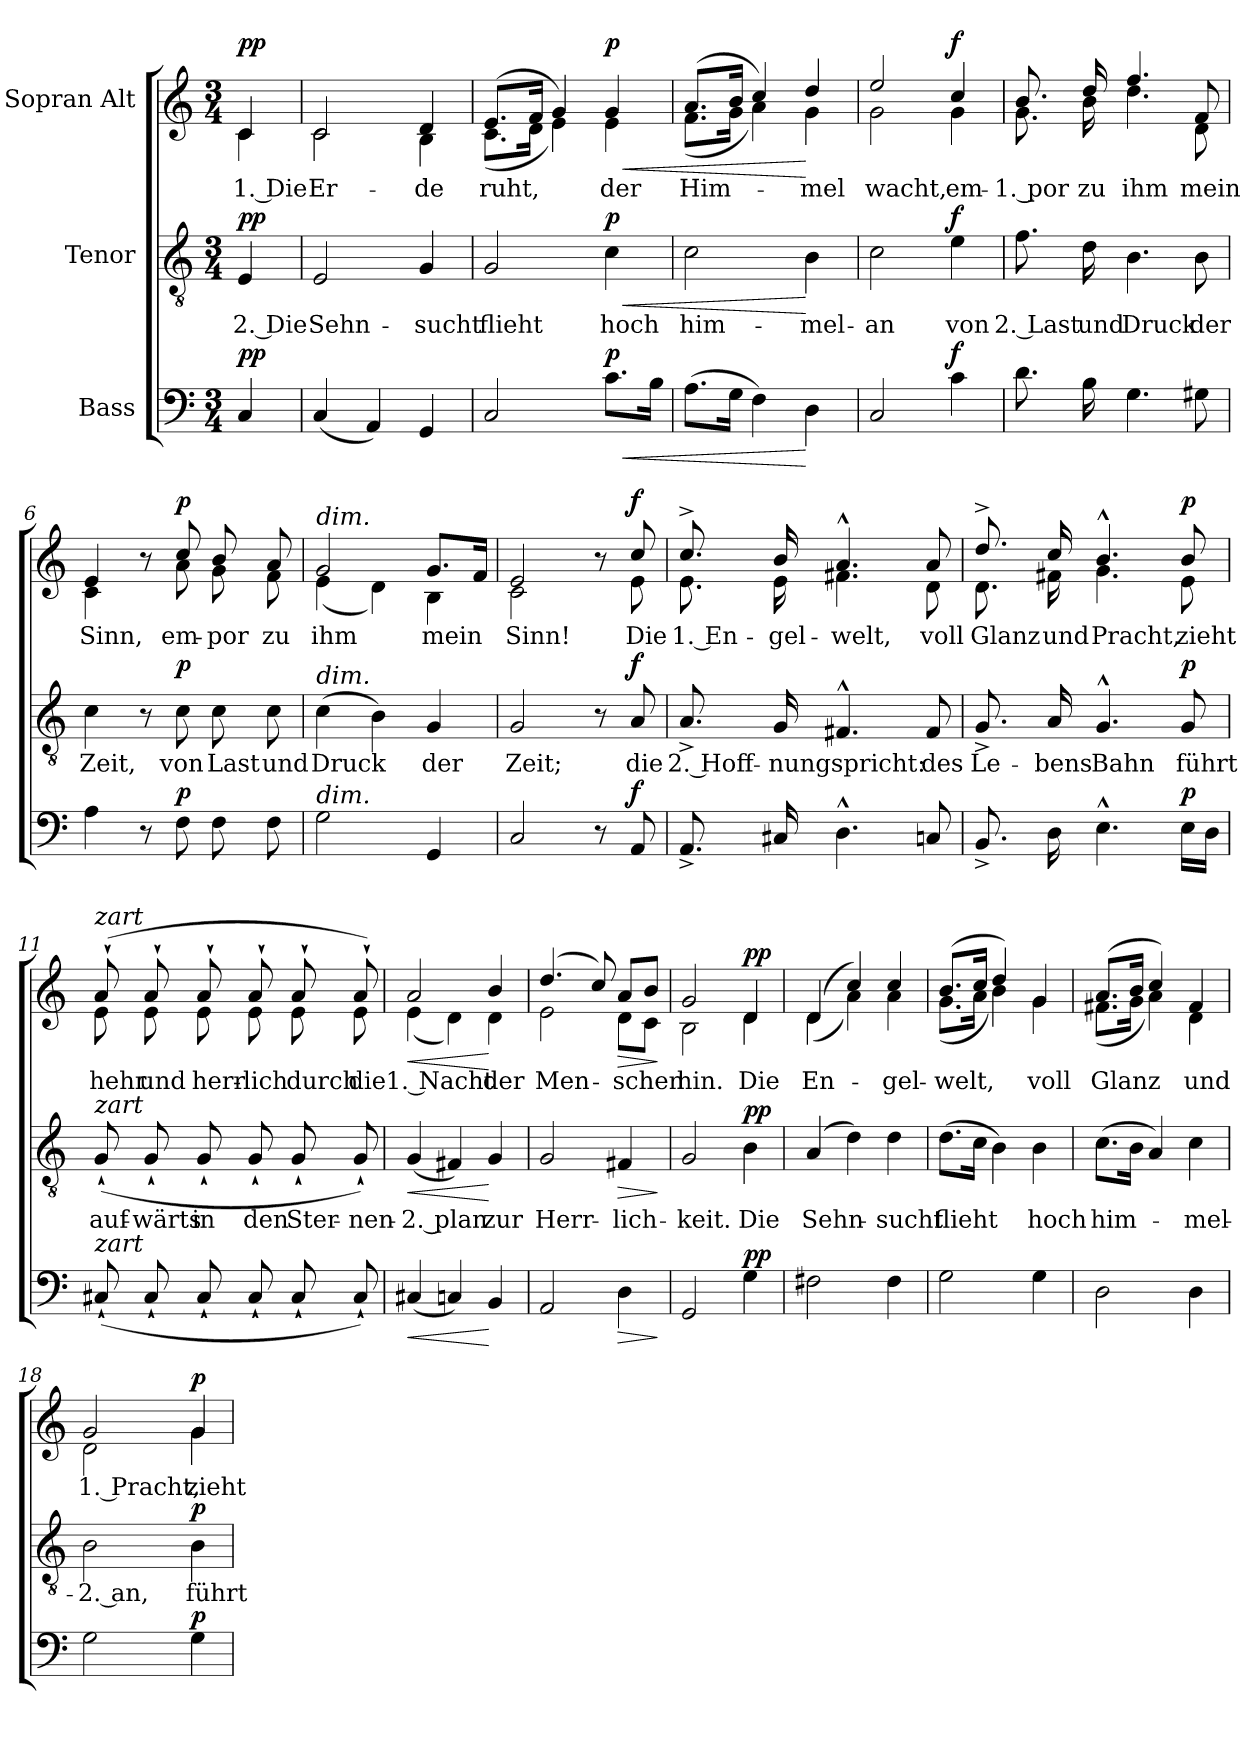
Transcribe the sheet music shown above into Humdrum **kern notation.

**kern	**dynam	**kern	**text	**dynam	**kern	**text	**dynam
*part3	*part3	*part2	*part2	*part2	*part1	*part1	*part1
*staff3	*staff3	*staff2	*staff2	*staff2	*staff1	*staff1	*staff1
*I"Bass	*	*I"Tenor	*	*	*I"Sopran Alt	*	*
*clefF4	*	*clefGv2	*	*	*clefG2	*	*
*k[]	*	*k[]	*	*	*k[]	*	*
*M3/4	*	*M3/4	*	*	*M3/4	*	*
=	=	=	=	=	=	=	=
!	!	!	!	!	!LO:TX:a:B:t=Mäßig	!	!
!	!LO:DY:a	!	!LO:LY:b	!LO:DY:a	!	!LO:LY:b	!LO:DY:a
*	*	*	*	*	*^	*	*
4C/	pp	4E/	2. Die	pp	4c/	4c\	1. Die	pp
=1	=1	=1	=1	=1	=1	=1	=1	=1
!	!	!	!LO:LY:b	!	!	!	!LO:LY:b	!
(4C/	.	2E/	Sehn-	.	2c/	2c\	Er-	.
4AA/)	.	.	.	.	.	.	.	.
!	!	!	!LO:LY:b	!	!	!	!LO:LY:b	!
4GG/	.	4G/	-sucht	.	4d/	4B\	-de	.
=2	=2	=2	=2	=2	=2	=2	=2	=2
!	!	!	!LO:LY:b	!	!	!	!LO:LY:b	!
2C/	.	2G/	flieht	.	(8.e/L	(8.c\L	ruht,	.
.	.	.	.	.	16f/Jk	16d\Jk	.	.
.	.	.	.	.	4g/)	4e\)	.	.
!	!LO:HP:b	!	!LO:LY:b	!LO:HP:b	!	!	!LO:LY:b	!LO:HP:b
!	!LO:DY:n=1:a	!	!	!LO:DY:n=1:a	!	!	!	!LO:DY:n=1:a
8.c\L	< p	4c\	hoch	< p	4g/	4e\	der	< p
16B\Jk	.	.	.	.	.	.	.	.
=3	=3	=3	=3	=3	=3	=3	=3	=3
!	!	!	!LO:LY:b	!	!	!	!LO:LY:b	!
(8.A\L	.	2c\	him-	.	(8.a/L	(8.f\L	Him-	.
16G\Jk	.	.	.	.	16b/Jk	16g\Jk	.	.
4F\)	.	.	.	.	4cc/)	4a\)	.	.
!	!	!	!LO:LY:b	!	!	!	!LO:LY:b	!
4D\	[	4B\	-mel-	[	4dd/	4g\	-mel	[
=4	=4	=4	=4	=4	=4	=4	=4	=4
!	!	!	!LO:LY:b	!	!	!	!LO:LY:b	!
2C/	.	2c\	-an	.	2ee/	2g\	wacht,	.
!	!LO:DY:a	!	!LO:LY:b	!LO:DY:a	!	!	!LO:LY:b	!LO:DY:a
4c\	f	4e\	von	f	4cc/	4g\	em-	f
!!LO:LB:g=z	!!
=5	=5	=5	=5	=5	=5	=5	=5	=5
!	!	!	!LO:LY:b	!	!	!	!LO:LY:b	!
8.d\	.	8.f\	2. Last	.	8.b/	8.g\	-1. por	.
!	!	!	!LO:LY:b	!	!	!	!LO:LY:b	!
16B\	.	16d\	und	.	16dd/	16b\	zu	.
!	!	!	!LO:LY:b	!	!	!	!LO:LY:b	!
4.G\	.	4.B\	Druck	.	4.ff/	4.dd\	ihm	.
!	!	!	!LO:LY:b	!	!	!	!LO:LY:b	!
8G#X\	.	8B\	der	.	8f/	8d\	mein	.
=6	=6	=6	=6	=6	=6	=6	=6	=6
!	!	!	!LO:LY:b	!	!	!	!LO:LY:b	!
4A\	.	4c\	Zeit,	.	4e/	4c\	Sinn,	.
8r	.	8r	.	.	8r	8ryy	.	.
!	!LO:DY:a	!	!LO:LY:b	!LO:DY:a	!	!	!LO:LY:b	!LO:DY:a
8F\	p	8c\	von	p	8cc/	8a\	em-	p
!	!	!	!LO:LY:b	!	!	!	!LO:LY:b	!
8F\	.	8c\	Last	.	8b/	8g\	-por	.
!	!	!	!LO:LY:b	!	!	!	!LO:LY:b	!
8F\	.	8c\	und	.	8a/	8f\	zu	.
=7	=7	=7	=7	=7	=7	=7	=7	=7
!	!	!	!	!	!LO:TX:a:i:t=dim.	!	!	!
!	!	!LO:TX:a:i:t=dim.	!	!	!	!	!	!
!LO:TX:a:i:t=dim.	!	!	!	!	!	!	!	!
!	!	!	!LO:LY:b	!	!	!	!LO:LY:b	!
2G\	.	(4c\	Druck	.	2g/	(4e\	ihm	.
.	.	4B\)	.	.	.	4d\)	.	.
!	!	!	!LO:LY:b	!	!	!	!LO:LY:b	!
4GG/	.	4G/	der	.	8.g/L	4B\	mein	.
.	.	.	.	.	16f/Jk	.	.	.
=8	=8	=8	=8	=8	=8	=8	=8	=8
!	!	!	!LO:LY:b	!	!	!	!LO:LY:b	!
2C/	.	2G/	Zeit;	.	2e/	2c\	Sinn!	.
8r	.	8r	.	.	8r	8ryy	.	.
!	!LO:DY:a	!	!LO:LY:b	!LO:DY:a	!	!	!LO:LY:b	!LO:DY:a
8AA/	f	8A/	die	f	8cc/	8e\	Die	f
!!LO:LB:g=z	!!
=9	=9	=9	=9	=9	=9	=9	=9	=9
!	!	!	!LO:LY:b	!	!	!	!LO:LY:b	!
8.AA^/	.	8.A^/	2. Hoff-	.	8.cc^/	8.e\	1. En-	.
!	!	!	!LO:LY:b	!	!	!	!LO:LY:b	!
16C#X/	.	16G/	-nung	.	16b/	16e\	-gel-	.
!	!	!	!LO:LY:b	!	!	!	!LO:LY:b	!
4.D^^\	.	4.F#X^^/	spricht:	.	4.a^^/	4.f#X\	-welt,	.
!	!	!	!LO:LY:b	!	!	!	!LO:LY:b	!
8Cn/	.	8F#/	des	.	8a/	8d\	voll	.
=10	=10	=10	=10	=10	=10	=10	=10	=10
!	!	!	!LO:LY:b	!	!	!	!LO:LY:b	!
8.BB^/	.	8.G^/	Le-	.	8.dd^/	8.d\	Glanz	.
!	!	!	!LO:LY:b	!	!	!	!LO:LY:b	!
16D\	.	16A/	-bens	.	16cc/	16f#X\	und	.
!	!	!	!LO:LY:b	!	!	!	!LO:LY:b	!
4.E^^\	.	4.G^^/	Bahn	.	4.b^^/	4.g\	Pracht,	.
!	!LO:DY:a	!	!LO:LY:b	!LO:DY:a	!	!	!LO:LY:b	!LO:DY:a
16E\LL	p	8G/	führt	p	8b/	8e\	zieht	p
16D\JJ	.	.	.	.	.	.	.	.
=11	=11	=11	=11	=11	=11	=11	=11	=11
!	!	!	!	!	!LO:TX:a:i:t=zart	!	!	!
!	!	!LO:TX:a:i:t=zart	!	!	!	!	!	!
!LO:TX:a:i:t=zart	!	!	!	!	!	!	!	!
!	!	!	!LO:LY:b	!	!	!	!LO:LY:b	!
(>8C#X`/	.	(>8G`/	auf-	.	(8a`/	8e\	hehr	.
!	!	!	!LO:LY:b	!	!	!	!LO:LY:b	!
8C#`/	.	8G`/	-wärts	.	8a`/	8e\	und	.
!	!	!	!LO:LY:b	!	!	!	!LO:LY:b	!
8C#`/	.	8G`/	in	.	8a`/	8e\	herr-	.
!	!	!	!LO:LY:b	!	!	!	!LO:LY:b	!
8C#`/	.	8G`/	den	.	8a`/	8e\	-lich	.
!	!	!	!LO:LY:b	!	!	!	!LO:LY:b	!
8C#`/	.	8G`/	Ster-	.	8a`/	8e\	durch	.
!	!	!	!LO:LY:b	!	!	!	!LO:LY:b	!
8C#`/)	.	8G`/)	-nen-	.	8a`/)	8e\	die	.
!!LO:LB:g=z	!!
=12	=12	=12	=12	=12	=12	=12	=12	=12
!	!LO:HP:b	!	!LO:LY:b	!LO:HP:b	!	!	!LO:LY:b	!LO:HP:b
(4C#X/	<	(4G/	-2. plan	<	2a/	(4e\	1. Nacht	<
4Cn/)	.	4F#X/)	.	.	.	4d\)	.	.
!	!	!	!LO:LY:b	!	!	!	!LO:LY:b	!
4BB/	[	4G/	zur	[	4b/	4d\	der	[
=13	=13	=13	=13	=13	=13	=13	=13	=13
!	!	!	!LO:LY:b	!	!	!	!LO:LY:b	!
2AA/	.	2G/	Herr-	.	(4.dd/	2e\	Men-	.
.	.	.	.	.	8cc/)	.	.	.
!	!LO:HP:b	!	!LO:LY:b	!LO:HP:b	!	!	!LO:LY:b	!LO:HP:b
4D\	>	4F#X/	-lich-	>	8a/L	8d\L	-schen	>
.	.	.	.	.	8b/J	8c\J	.	.
*	*	*	*	*	*v	*v	*	*
.	]	.	.	]	.	.	]
=14	=14	=14	=14	=14	=14	=14	=14
!	!	!	!LO:LY:b	!	!	!LO:LY:b	!
*	*	*	*	*	*^	*	*
2GG/	.	2G/	-keit.	.	2g/	2B\	hin.	.
!	!LO:DY:a	!	!LO:LY:b	!LO:DY:a	!	!	!LO:LY:b	!LO:DY:a
4G\	pp	4B\	Die	pp	4d/	4d\	Die	pp
=15	=15	=15	=15	=15	=15	=15	=15	=15
!	!	!	!LO:LY:b	!	!	!	!LO:LY:b	!
2F#X\	.	(4A/	Sehn-	.	(4d/	(4d\	En-	.
.	.	4d\)	.	.	4cc/)	4a\)	.	.
!	!	!	!LO:LY:b	!	!	!	!LO:LY:b	!
4F#\	.	4d\	-sucht	.	4cc/	4a\	-gel-	.
=16	=16	=16	=16	=16	=16	=16	=16	=16
!	!	!	!LO:LY:b	!	!	!	!LO:LY:b	!
2G\	.	(8.d\L	flieht	.	(8.b/L	(8.g\L	-welt,	.
.	.	16c\Jk	.	.	16cc/Jk	16a\Jk	.	.
.	.	4B\)	.	.	4dd/)	4b\)	.	.
!	!	!	!LO:LY:b	!	!	!	!LO:LY:b	!
4G\	.	4B\	hoch	.	4g/	4g\	voll	.
=17	=17	=17	=17	=17	=17	=17	=17	=17
!	!	!	!LO:LY:b	!	!	!	!LO:LY:b	!
2D\	.	(8.c\L	him-	.	(8.a/L	(8.f#X\L	Glanz	.
.	.	16B\Jk	.	.	16b/Jk	16g\Jk	.	.
.	.	4A/)	.	.	4cc/)	4a\)	.	.
!	!	!	!LO:LY:b	!	!	!	!LO:LY:b	!
4D\	.	4c\	-mel-	.	4f#/	4d\	und	.
!!LO:PB:g=z	!!
=18	=18	=18	=18	=18	=18	=18	=18	=18
!	!	!	!LO:LY:b	!	!	!	!LO:LY:b	!
2G\	.	2B\	-2. an,	.	2g/	2d\	1. Pracht,	.
!	!LO:DY:a	!	!LO:LY:b	!LO:DY:a	!	!	!LO:LY:b	!LO:DY:a
4G\	p	4B\	führt	p	4g/	4g\	zieht	p
*	*	*	*	*	*v	*v	*	*
=	=	=	=	=	=	=	=
*-	*-	*-	*-	*-	*-	*-	*-
